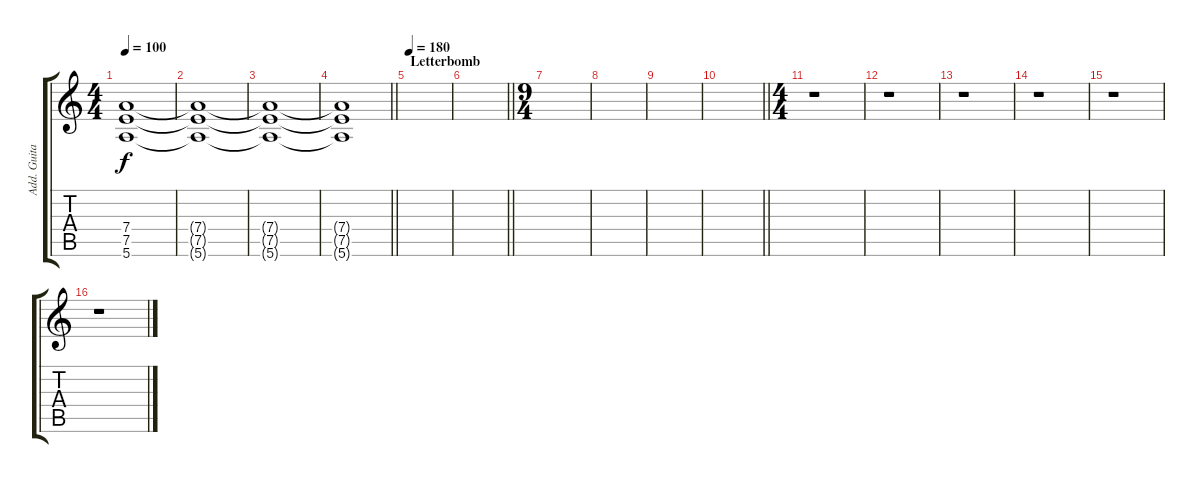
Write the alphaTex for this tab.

\track ("Add. Guitar 1" "Add. Guita") {instrument distortionguitar}
\staff {score tabs}
\tuning (E4 B3 G3 D3 A2 E2) {hide}
\ts (4 4)
\tempo 100
\clef g2
\ks c
(7.4{t} 7.5{t} 5.6{t}).1{dy f} |
(7.4{t} 7.5{t} 5.6{t}).1 |
(7.4{t} 7.5{t} 5.6{t}).1 |
\barLineRight lightlight
(7.4{t} 7.5{t} 5.6{t}).1 |
\section ("" "Letterbomb")
\tempo 180
|
\barLineRight lightlight
|
\ts (9 4)
|
|
|
\barLineRight lightlight
|
\ts (4 4)
r.1 |
r.1 |
r.1 |
r.1 |
r.1 |
r.1
